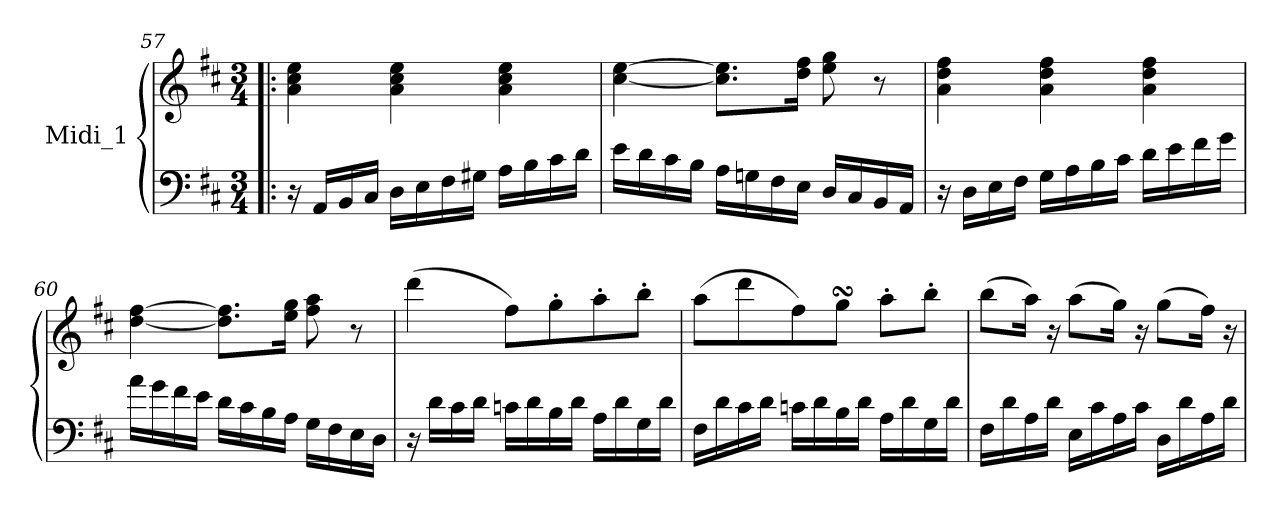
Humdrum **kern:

**kern	**kern
*part1	*part1
*staff2	*staff1
*I"Midi_1	*
!!LO:LB:g=z
*clefF4	*clefG2
*k[f#c#]	*k[f#c#]
*D:	*D:
*M3/4	*M3/4
=57!|:	=57!|:
16r	4a\ 4cc#\ 4ee\
16AA/LL	.
16BB/	.
16C#/JJ	.
16D\LL	4a\ 4cc#\ 4ee\
16E\	.
16F#\	.
16G#X\JJ	.
16A\LL	4a\ 4cc#\ 4ee\
16B\	.
16c#\	.
16d\JJ	.
=58	=58
16e\LL	[4cc#\ [4ee\
16d\	.
16c#\	.
16B\JJ	.
16A\LL	8.cc#\] 8.ee\]L
16Gni\	.
16F#\	.
16E\JJ	16dd\ 16ff#\Jk
16D/LL	8ee\ 8gg\
16C#/	.
16BB/	8r
16AA/JJ	.
=59	=59
16r	4a\ 4dd\ 4ff#\
16D\LL	.
16E\	.
16F#\JJ	.
16G\LL	4a\ 4dd\ 4ff#\
16A\	.
16B\	.
16c#\JJ	.
16d\LL	4a\ 4dd\ 4ff#\
16e\	.
16f#\	.
16g\JJ	.
!!LO:LB:g=z
=60	=60
16a\LL	[4dd\ [4ff#\
16g\	.
16f#\	.
16e\JJ	.
16d\LL	8.dd\] 8.ff#\]L
16c#\	.
16B\	.
16A\JJ	16ee\ 16gg\Jk
16G\LL	8ff#\ 8aa\
16F#\	.
16E\	8r
16D\JJ	.
!!LO:LB:g=z
=61	=61
16r	(>4ddd\
16d\LL	.
16c#\	.
16d\JJ	.
16cn\LL	8ff#\L)
16d\	.
16B\	8gg'\
16d\JJ	.
16A\LL	8aa'\
16d\	.
16G\	8bb'\J
16d\JJ	.
=62	=62
16F#\LL	(>8aa\L
16d\	.
16c#\	8ddd\
16d\JJ	.
16cn\LL	8ff#\)
16d\	.
16B\	8ggsSSs\J
16d\JJ	.
16A\LL	8aa'\L
16d\	.
16G\	8bb'\J
16d\JJ	.
=63	=63
16F#\LL	(>8bb\L
16d\	.
16A\	16aa\Jk)
16d\JJ	16r
16E\LL	(>8aa\L
16c#\	.
16A\	16gg\Jk)
16c#\JJ	16r
16D\LL	(>8gg\L
16d\	.
16A\	16ff#\Jk)
16d\JJ	16r
=	=
*-	*-
